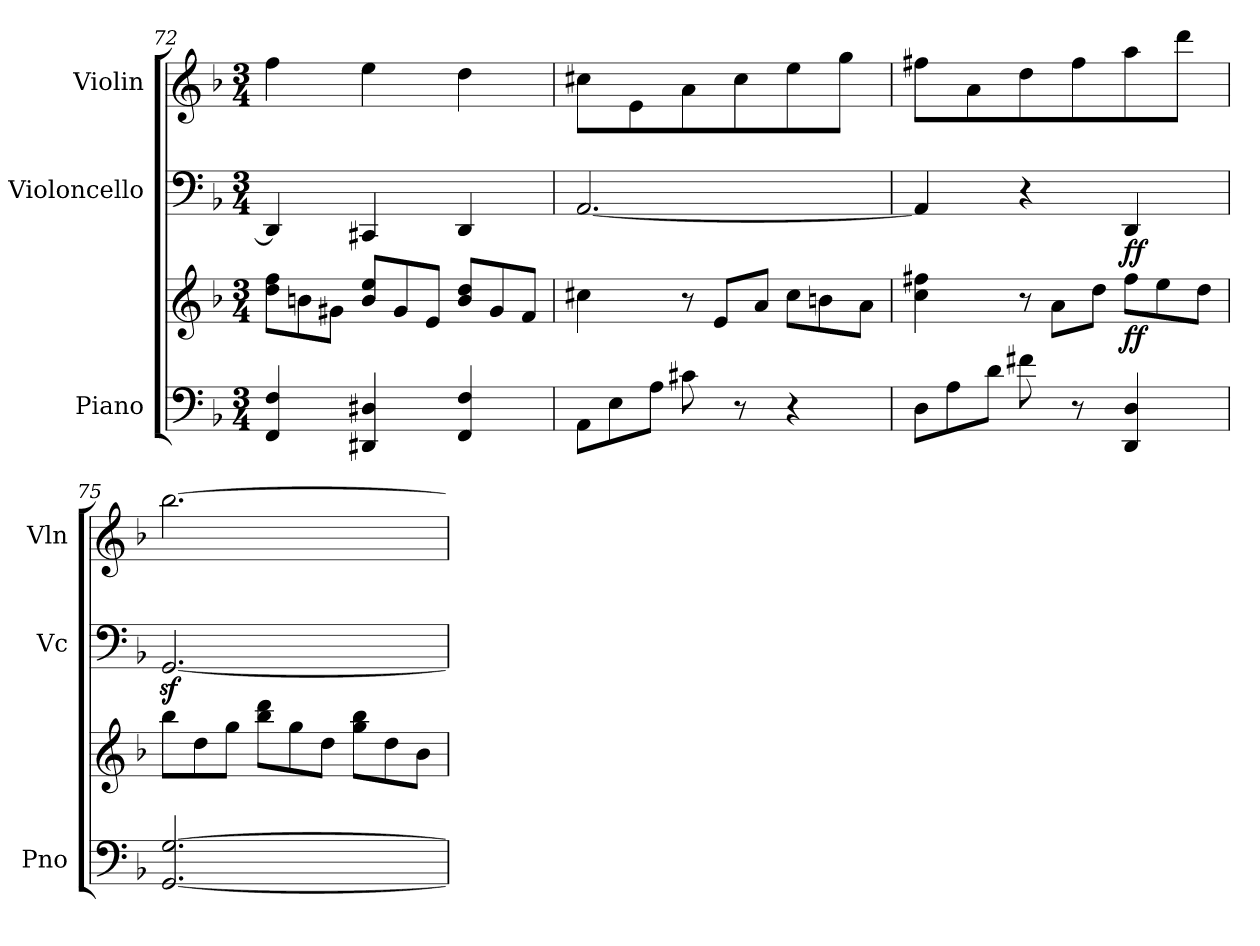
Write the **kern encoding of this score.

**kern	**kern	**dynam	**kern	**dynam	**kern
*part3	*part3	*part3	*part2	*part2	*part1
*staff4	*staff3	*staff3/4	*staff2	*staff2	*staff1
*I"Piano	*	*	*I"Violoncello	*	*I"Violin
*I'Pno	*	*	*I'Vc	*	*I'Vln
*clefF4	*clefG2	*	*clefF4	*	*clefG2
*k[b-]	*k[b-]	*	*k[b-]	*	*k[b-]
*M3/4	*M3/4	*	*M3/4	*	*M3/4
*	*Xtuplet	*	*	*	*
=72	=72	=72	=72	=72	=72
4FF/ 4F/	12dd\ 12ff\L	.	4DD/]	.	4ff\
.	12bn\	.	.	.	.
.	12g#X\J	.	.	.	.
4DD#X/ 4D#X/	12b/ 12ee/L	.	4CC#X/	.	4ee\
.	12g#/	.	.	.	.
.	12e/J	.	.	.	.
4FF/ 4F/	12b/ 12dd/L	.	4DD/	.	4dd\
.	12g#/	.	.	.	.
.	12f/J	.	.	.	.
!!LO:LB:g=z
=73	=73	=73	=73	=73	=73
*Xtuplet	*	*	*	*	*
12AA\L	4cc#X\	.	[2.AA/	.	8cc#X\L
12E\	.	.	.	.	.
.	.	.	.	.	8e\
12A\J	.	.	.	.	.
8c#X\	12r	.	.	.	8a\
.	12e/L	.	.	.	.
8r	.	.	.	.	8cc#\
.	12a/J	.	.	.	.
4r	12cc#\L	.	.	.	8ee\
.	12bn\	.	.	.	.
.	.	.	.	.	8gg\J
.	12a\J	.	.	.	.
=74	=74	=74	=74	=74	=74
12D\L	4cc\ 4ff#X\	.	4AA/]	.	8ff#X\L
12A\	.	.	.	.	.
.	.	.	.	.	8a\
12d\J	.	.	.	.	.
8f#X\	12r	.	4r	.	8dd\
.	12a\L	.	.	.	.
8r	.	.	.	.	8ff#\
.	12dd\J	.	.	.	.
!	!	!LO:DY:b	!	!LO:DY:b	!
4DD/ 4D/	12ff#\L	ff	4DD/	ff	8aa\
.	12ee\	.	.	.	.
.	.	.	.	.	8ddd\J
.	12dd\J	.	.	.	.
=75	=75	=75	=75	=75	=75
[2.GG/ [2.G/	12bb-\L	.	[2.GGz</	.	[2.bb-\
.	12dd\	.	.	.	.
.	12gg\J	.	.	.	.
.	12bb-\ 12ddd\L	.	.	.	.
.	12gg\	.	.	.	.
.	12dd\J	.	.	.	.
.	12gg\ 12bb-\L	.	.	.	.
.	12dd\	.	.	.	.
.	12b-\J	.	.	.	.
=	=	=	=	=	=
*-	*-	*-	*-	*-	*-
